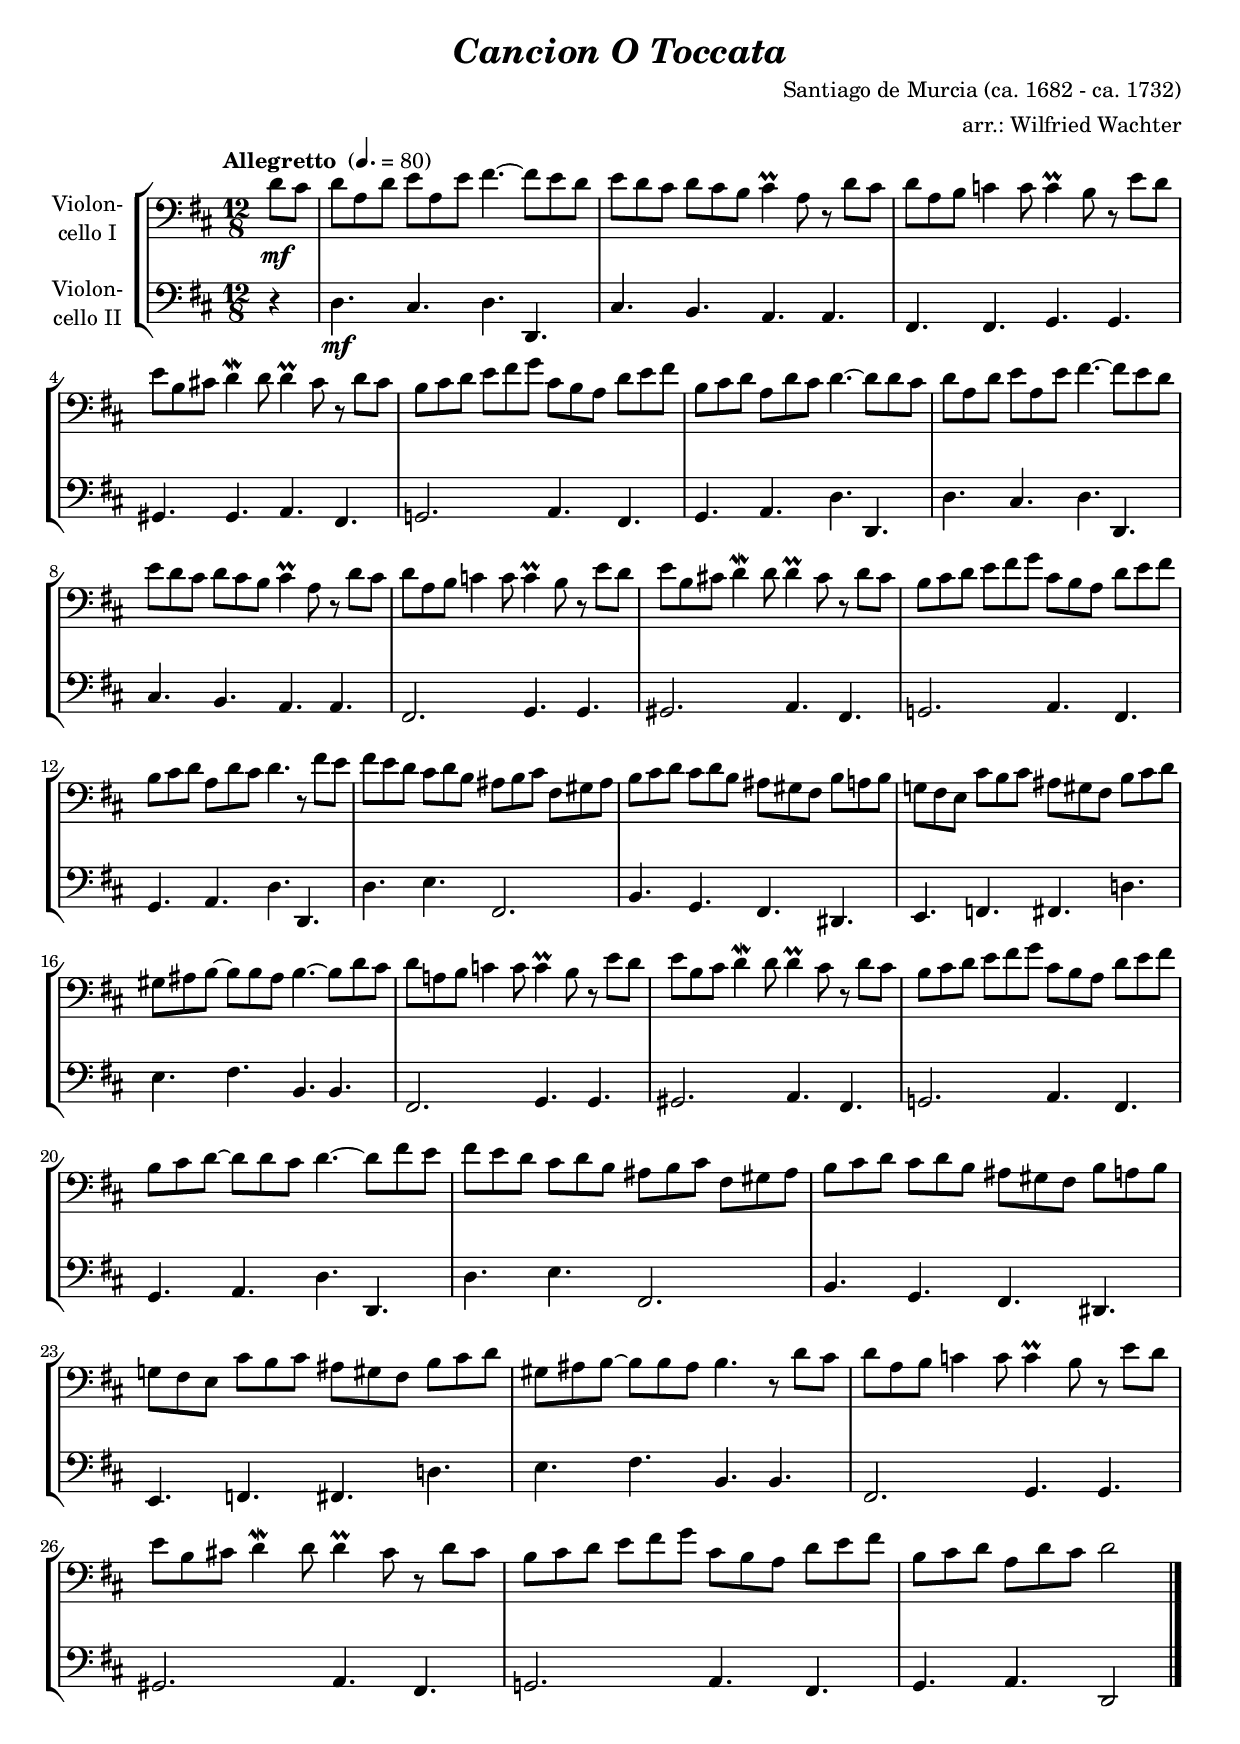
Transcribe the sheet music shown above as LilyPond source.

\version "2.18.2"
\include "deutsch.ly"
  
#(set-global-staff-size 19)

\header {
  title     = \markup \bold \italic "Cancion O Toccata"
  composer  = "Santiago de Murcia (ca. 1682 - ca. 1732)"
  arranger  = "arr.: Wilfried Wachter"
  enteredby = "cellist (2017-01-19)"
%  piece     = ""
}

voiceconsts = {
  \key d \major
  \clef "bass"
  \time 12/8
  \numericTimeSignature
  \compressFullBarRests
  % Set default beaming for all staves
%  \set Timing.beamExceptions = #'()
%  \set Timing.baseMoment     = #(ly:make-moment 1 4)
%  \set Timing.beatStructure  = #'(1 1 1)
  \tempo "Allegretto " 4.=80
}

mifl = "flute"
mist = "string ensemble 1"
%minstr = "accordion"
miba = "bassoon"
%milo = "drawbar organ"
milo = "harpsichord"

va = \relative c' {
  \voiceconsts

  \partial 4 d8\mf cis
  d a d e a, e' fis4.~ fis8 e d
  e d cis d cis h cis4\prall a8 r d cis

  d a h c4 c8 c4\prall h8 r e d
  e h cis! d4\mordent d8 d4\prall cis8 r d cis
  h cis d e fis g cis, h a d e fis

  h, cis d a d cis d4.~ d8 d cis
  d a d e a, e' fis4.~ fis8 e d
  e d cis d cis h cis4\prall a8 r d cis

  d a h c4 c8 c4\prall h8 r e d
  e h cis! d4\mordent d8 d4\prall cis8 r d cis
  h cis d e fis g cis, h a d e fis

  h, cis d a d cis d4. r8 fis e
  fis e d cis d h ais h cis fis, gis ais
  h cis d cis d h ais gis fis h a h

  g! fis e cis' h cis ais gis fis h cis d
  gis, ais h~ h h ais h4.~ h8 d cis
  d a! h c4 c8 c4\prall h8 r e d

  e h cis d4\mordent d8 d4\prall cis8 r d cis
  h cis d e fis g cis, h a d e fis
  h, cis d~ d d cis d4.~ d8 fis e

  fis e d cis d h ais h cis fis, gis ais
  h cis d cis d h ais gis fis h a h

  g! fis e cis' h cis ais gis fis h cis d
  gis, ais h~ h h ais h4. r8 d cis
  d a h c4 c8 c4\prall h8 r e d

  e h cis! d4\mordent d8 d4\prall cis8 r d cis
  h cis d e fis g cis, h a d e fis
  h, cis d a d cis d2 \bar "|."
}

vb = \relative c {
  \voiceconsts

  \partial 4 r4
  d4.\mf cis d d,
  cis' h a a

  fis fis g g
  gis gis a fis
  g!2. a4. fis

  g a d d,
  d' cis d d,
  cis' h a a

  fis2. g4. g
  gis2. a4. fis
  g!2. a4. fis

  g a d d,
  d' e fis,2.
  h4. g fis dis

  e f fis d'!
  e fis h, h
  fis2. g4. g

  gis2. a4. fis
  g!2. a4. fis
  g a d d,

  d' e fis,2.
  h4. g fis dis

  e f fis d'!
  e fis h, h
  fis2. g4. g

  gis2. a4. fis
  g!2. a4. fis
  g a d,2 \bar "|."
}


music = \new StaffGroup <<
      \new Staff {
	\set Staff.midiInstrument = \mist
	\set Staff.instrumentName = \markup \center-column { "Violon-" "cello I" }
	\transpose d d { \va }
      }

      \new Staff {
	\set Staff.midiInstrument = \miba
	\set Staff.instrumentName = \markup \center-column { "Violon-" "cello II" }
	\transpose d d { \vb }
      }
>>

\book {
  \score {
    \music
    \layout {}
  }

  \score {
    \unfoldRepeats \music

    \midi {
      \context {
        \Score
      }
    }
  }
}
